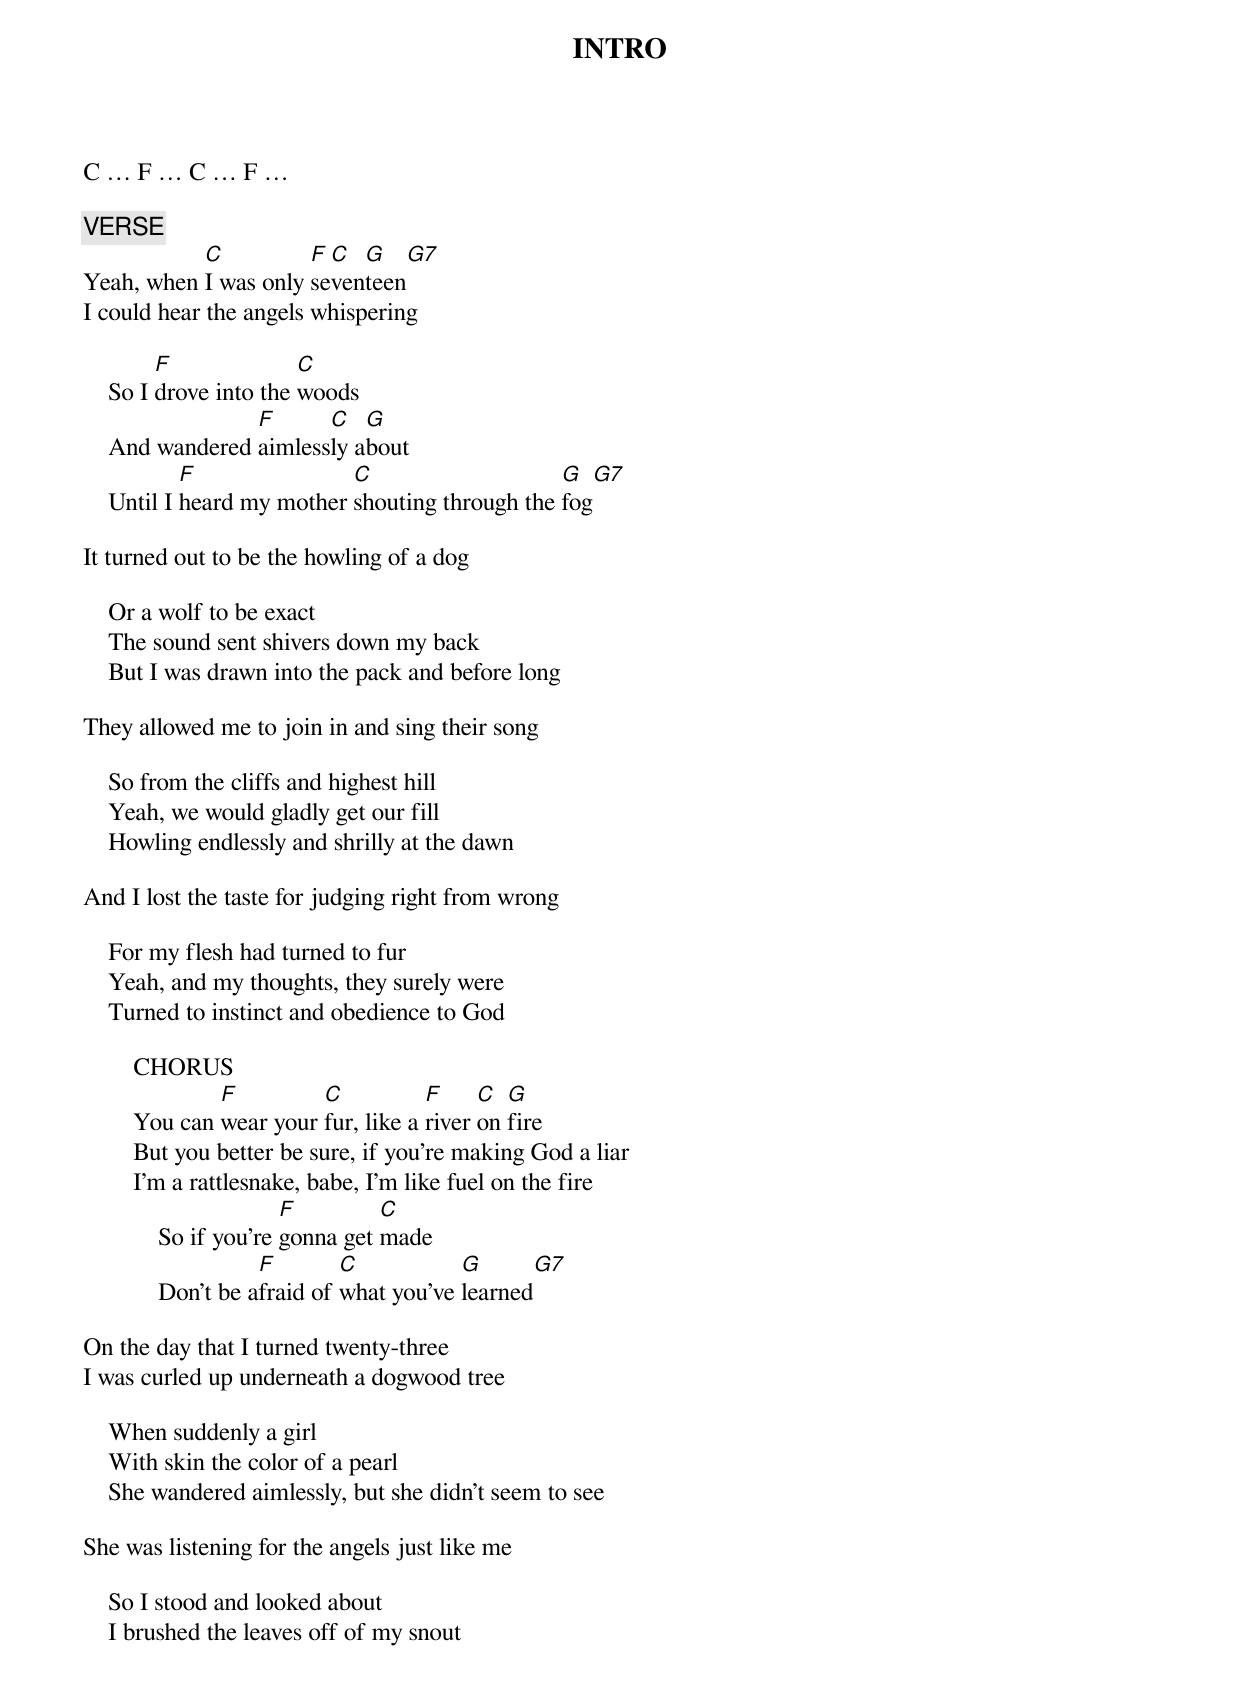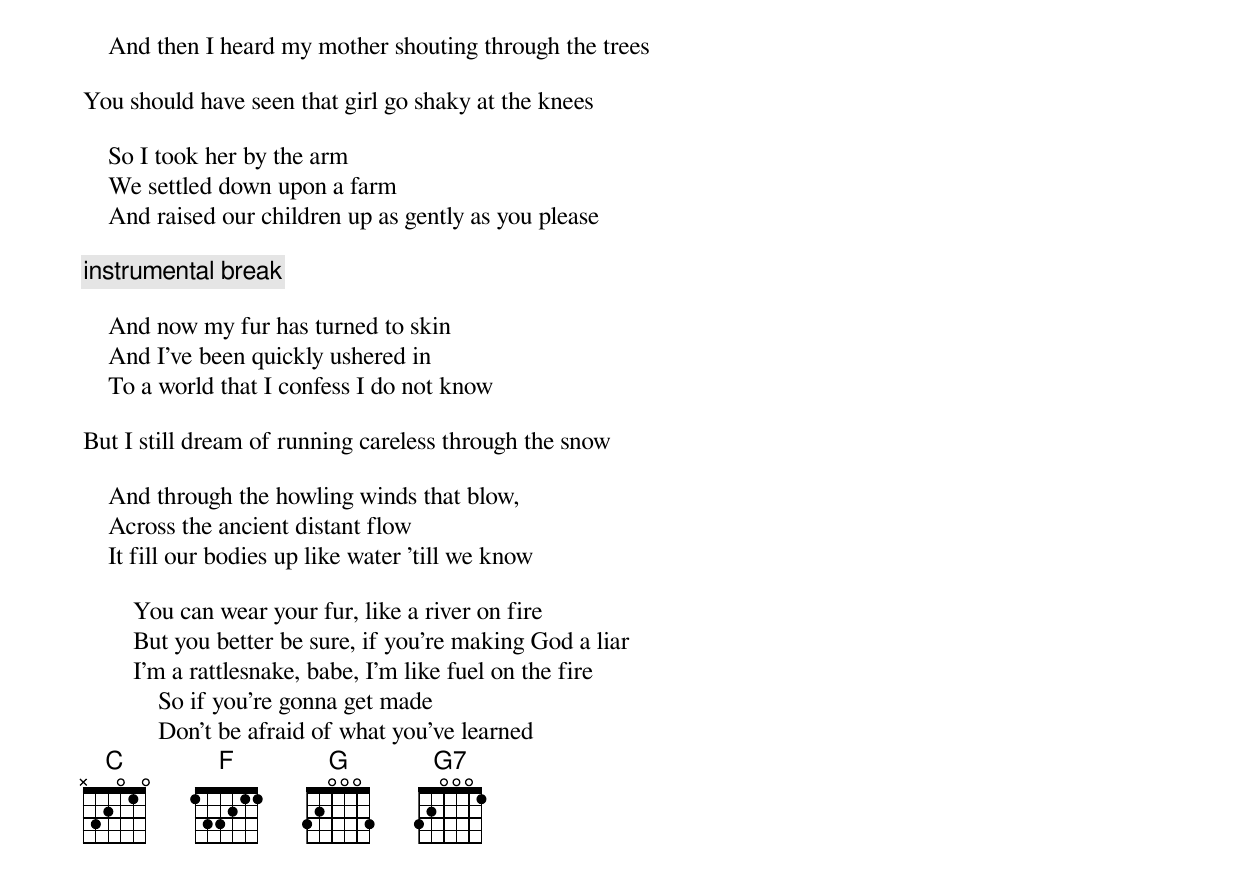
INTRO
C … F … C … F …

VERSE
           C          F C  G    G7
Yeah, when I was only seventeen
I could hear the angels whispering

         F              C
    So I drove into the woods
                 F      C   G
    And wandered aimlessly about
            F               C                    G    G7
    Until I heard my mother shouting through the fog

It turned out to be the howling of a dog

    Or a wolf to be exact
    The sound sent shivers down my back
    But I was drawn into the pack and before long

They allowed me to join in and sing their song

    So from the cliffs and highest hill
    Yeah, we would gladly get our fill
    Howling endlessly and shrilly at the dawn

And I lost the taste for judging right from wrong

    For my flesh had turned to fur
    Yeah, and my thoughts, they surely were
    Turned to instinct and obedience to God

        CHORUS
                F         C           F     C  G
        You can wear your fur, like a river on fire
        But you better be sure, if you're making God a liar
        I'm a rattlesnake, babe, I'm like fuel on the fire
                         F         C
            So if you're gonna get made
                      F        C           G       G7
            Don't be afraid of what you've learned

On the day that I turned twenty-three
I was curled up underneath a dogwood tree

    When suddenly a girl
    With skin the color of a pearl
    She wandered aimlessly, but she didn't seem to see

She was listening for the angels just like me

    So I stood and looked about
    I brushed the leaves off of my snout
    And then I heard my mother shouting through the trees

You should have seen that girl go shaky at the knees

    So I took her by the arm
    We settled down upon a farm
    And raised our children up as gently as you please

[instrumental break]

    And now my fur has turned to skin
    And I've been quickly ushered in
    To a world that I confess I do not know

But I still dream of running careless through the snow

    And through the howling winds that blow,
    Across the ancient distant flow
    It fill our bodies up like water 'till we know

        You can wear your fur, like a river on fire
        But you better be sure, if you're making God a liar
        I'm a rattlesnake, babe, I'm like fuel on the fire
            So if you're gonna get made
            Don't be afraid of what you've learned
